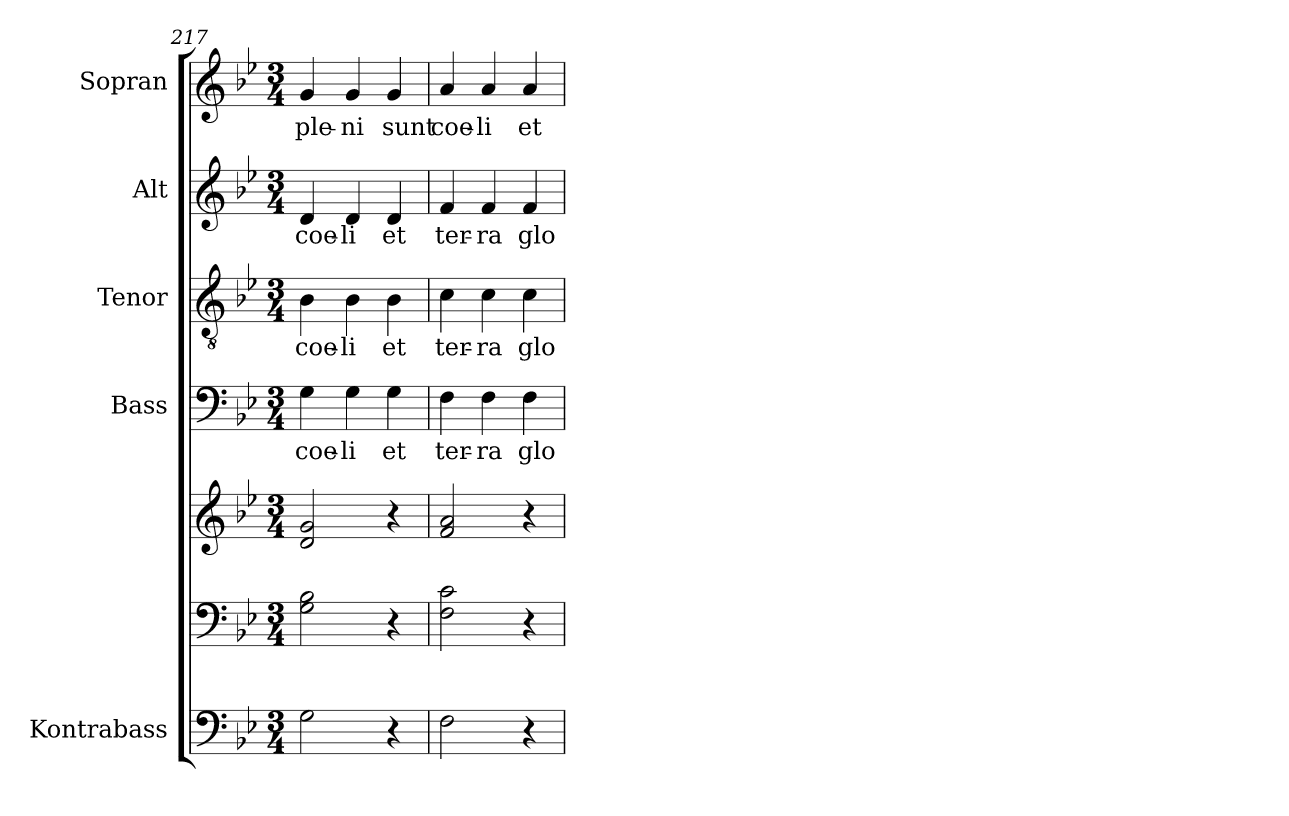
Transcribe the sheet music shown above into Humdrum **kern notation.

**kern	**kern	**kern	**kern	**text	**kern	**text	**kern	**text	**kern	**text
*part6	*part5	*part5	*part4	*part4	*part3	*part3	*part2	*part2	*part1	*part1
*staff7	*staff6	*staff5	*staff4	*staff4	*staff3	*staff3	*staff2	*staff2	*staff1	*staff1
*I"Kontrabass	*	*	*I"Bass	*	*I"Tenor	*	*I"Alt	*	*I"Sopran	*
*I'Kb.	*	*	*I'B.	*	*I'T.	*	*I'A.	*	*I'S.	*
*clefF4	*clefF4	*clefG2	*clefF4	*	*clefGv2	*	*clefG2	*	*clefG2	*
*ITrd7c12	*	*	*	*	*	*	*	*	*	*
*k[b-e-]	*k[b-e-]	*k[b-e-]	*k[b-e-]	*	*k[b-e-]	*	*k[b-e-]	*	*k[b-e-]	*
*B-:	*B-:	*B-:	*B-:	*	*B-:	*	*B-:	*	*B-:	*
*M3/4	*M3/4	*M3/4	*M3/4	*	*M3/4	*	*M3/4	*	*M3/4	*
=217	=217	=217	=217	=217	=217	=217	=217	=217	=217	=217
!	!	!	!	!LO:LY:b	!	!LO:LY:b	!	!LO:LY:b	!	!LO:LY:b
2GG\	2G\ 2B-\	2d/ 2g/	4G\	coe-	4B-\	coe-	4d/	coe-	4g/	ple-
!	!	!	!	!LO:LY:b	!	!LO:LY:b	!	!LO:LY:b	!	!LO:LY:b
.	.	.	4G\	-li	4B-\	-li	4d/	-li	4g/	-ni
!	!	!	!	!LO:LY:b	!	!LO:LY:b	!	!LO:LY:b	!	!LO:LY:b
4r	4r	4r	4G\	et	4B-\	et	4d/	et	4g/	sunt
=218	=218	=218	=218	=218	=218	=218	=218	=218	=218	=218
!	!	!	!	!LO:LY:b	!	!LO:LY:b	!	!LO:LY:b	!	!LO:LY:b
2FF\	2F\ 2c\	2f/ 2a/	4F\	ter-	4c\	ter-	4f/	ter-	4a/	coe-
!	!	!	!	!LO:LY:b	!	!LO:LY:b	!	!LO:LY:b	!	!LO:LY:b
.	.	.	4F\	-ra	4c\	-ra	4f/	-ra	4a/	-li
!	!	!	!	!LO:LY:b	!	!LO:LY:b	!	!LO:LY:b	!	!LO:LY:b
4r	4r	4r	4F\	glo-	4c\	glo-	4f/	glo-	4a/	et
=	=	=	=	=	=	=	=	=	=	=
*-	*-	*-	*-	*-	*-	*-	*-	*-	*-	*-
